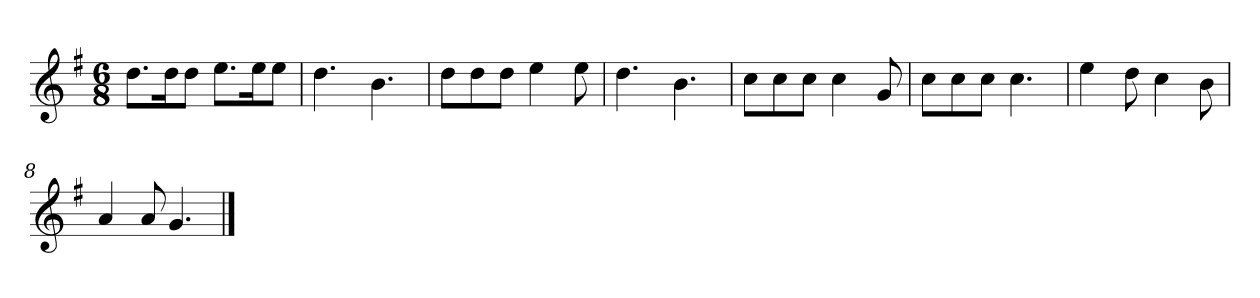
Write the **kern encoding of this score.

**kern
*part1
*staff1
*k[f#]
*M6/8
*MM120
=1
8.ddL
16ddK
8ddJ
8.eeL
16eeK
8eeJ
=2
4.dd
4.b
=3
8ddL
8dd
8ddJ
4ee
8ee
=4
4.dd
4.b
=5
8ccL
8cc
8ccJ
4cc
8g
=6
8ccL
8cc
8ccJ
4.cc
=7
4ee
8dd
4cc
8b
=8
4a
8a
4.g
==
*-
